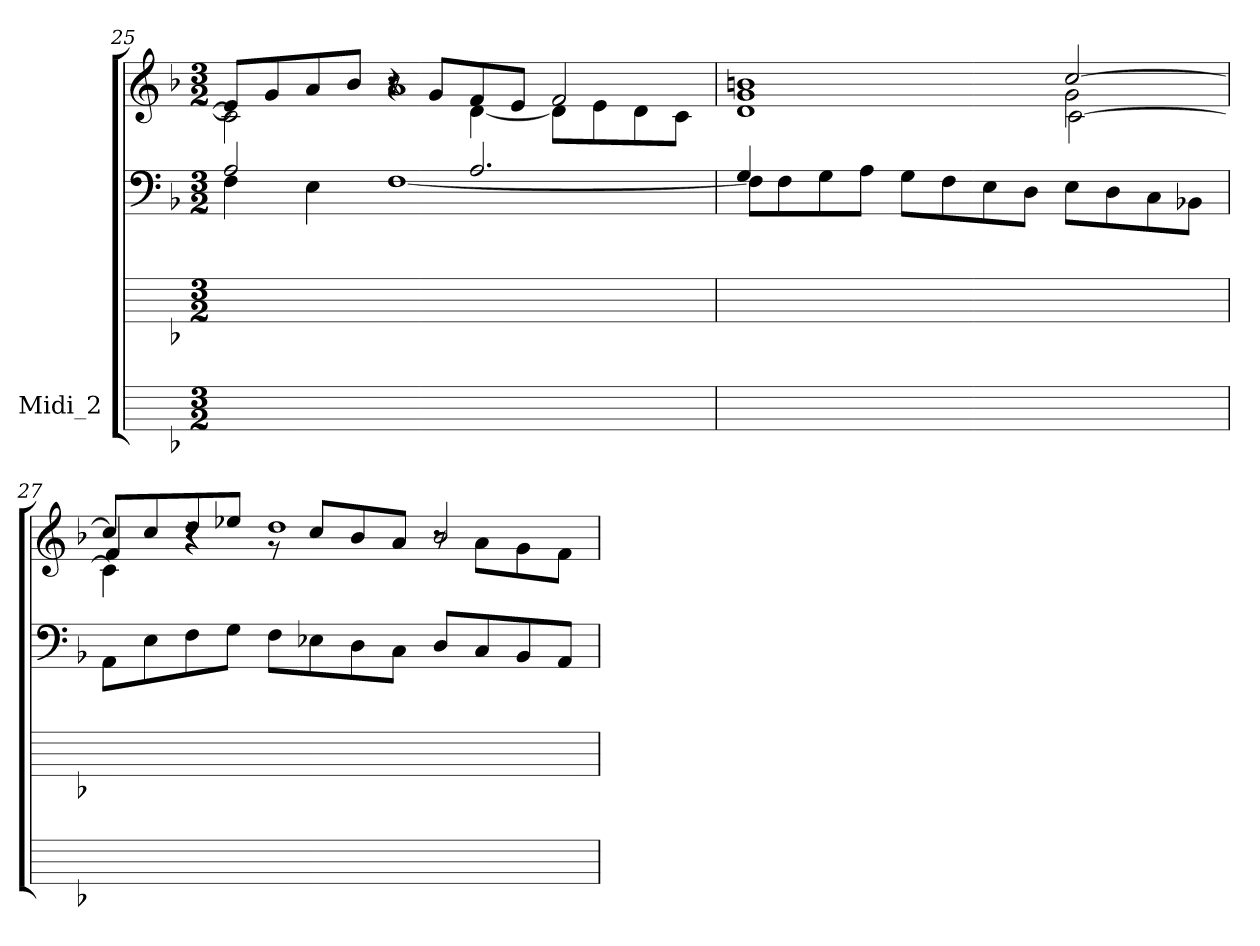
**kern	**kern	**kern	**kern
*part1	*part1	*part1	*part1
*staff4	*staff3	*staff2	*staff1
*I"Midi_2	*	*	*
!!LO:LB:g=z
*	*	*clefF4	*clefG2
*k[b-]	*k[b-]	*k[b-]	*k[b-]
*F:	*F:	*F:	*F:
*M3/2	*M3/2	*M3/2	*M3/2
=25	=25	=25	=25
*	*	*^	*^
*	*	*	*	*	*^
1.ryy	1.ryy	2A/	4F\	8eL]	2c\]	2ryy
.	.	.	.	8g	.	.
.	.	.	4E\	8a	.	.
.	.	.	.	8b-J	.	.
.	.	4ryy	[1F\	1a/	4r	8r
.	.	.	.	.	.	8g/L
.	.	2.A/	.	.	[4d\	8f/
.	.	.	.	.	.	8e/J
.	.	.	.	.	8dL]	2f/
.	.	.	.	.	8e	.
.	.	.	.	.	8d	.
.	.	.	.	.	8cJ	.
=26	=26	=26	=26	=26	=26	=26
1.ryy	1.ryy	4G/	8F\L]	1g/ 1bn/	1d\	2ryy
.	.	.	8F\	.	.	.
.	.	4ryy	8G\	.	.	.
.	.	.	8A\J	.	.	.
.	.	2ryy	8G\L	.	.	2ryy
.	.	.	8F\	.	.	.
.	.	.	8E\	.	.	.
.	.	.	8D\J	.	.	.
.	.	2ryy	8E\L	[2cc/	2g\	[2c\
.	.	.	8D\	.	.	.
.	.	.	8C\	.	.	.
.	.	.	8BB-X\J	.	.	.
=27	=27	=27	=27	=27	=27	=27
1.ryy	1.ryy	2ryy	8AAL	8ccL]	4f/	4c\]
.	.	.	8E	8cc	.	.
.	.	.	8F	8dd	4r	4r
.	.	.	8GJ	8ee-XJ	.	.
.	.	2ryy	8FL	1dd/	8r	2ryy
.	.	.	8E-X\	.	8cc/L	.
.	.	.	8D	.	8b-/	.
.	.	.	8CJ	.	8a/J	.
.	.	8DL	8ryy	.	2b-/	8r
.	.	8C	8ryy	.	.	8a\L
.	.	8BB-	8ryy	.	.	8g\
.	.	8AAJ	8ryy	.	.	8f\J
*	*	*v	*v	*	*	*
*	*	*	*v	*v	*v
=	=	=	=
*-	*-	*-	*-
